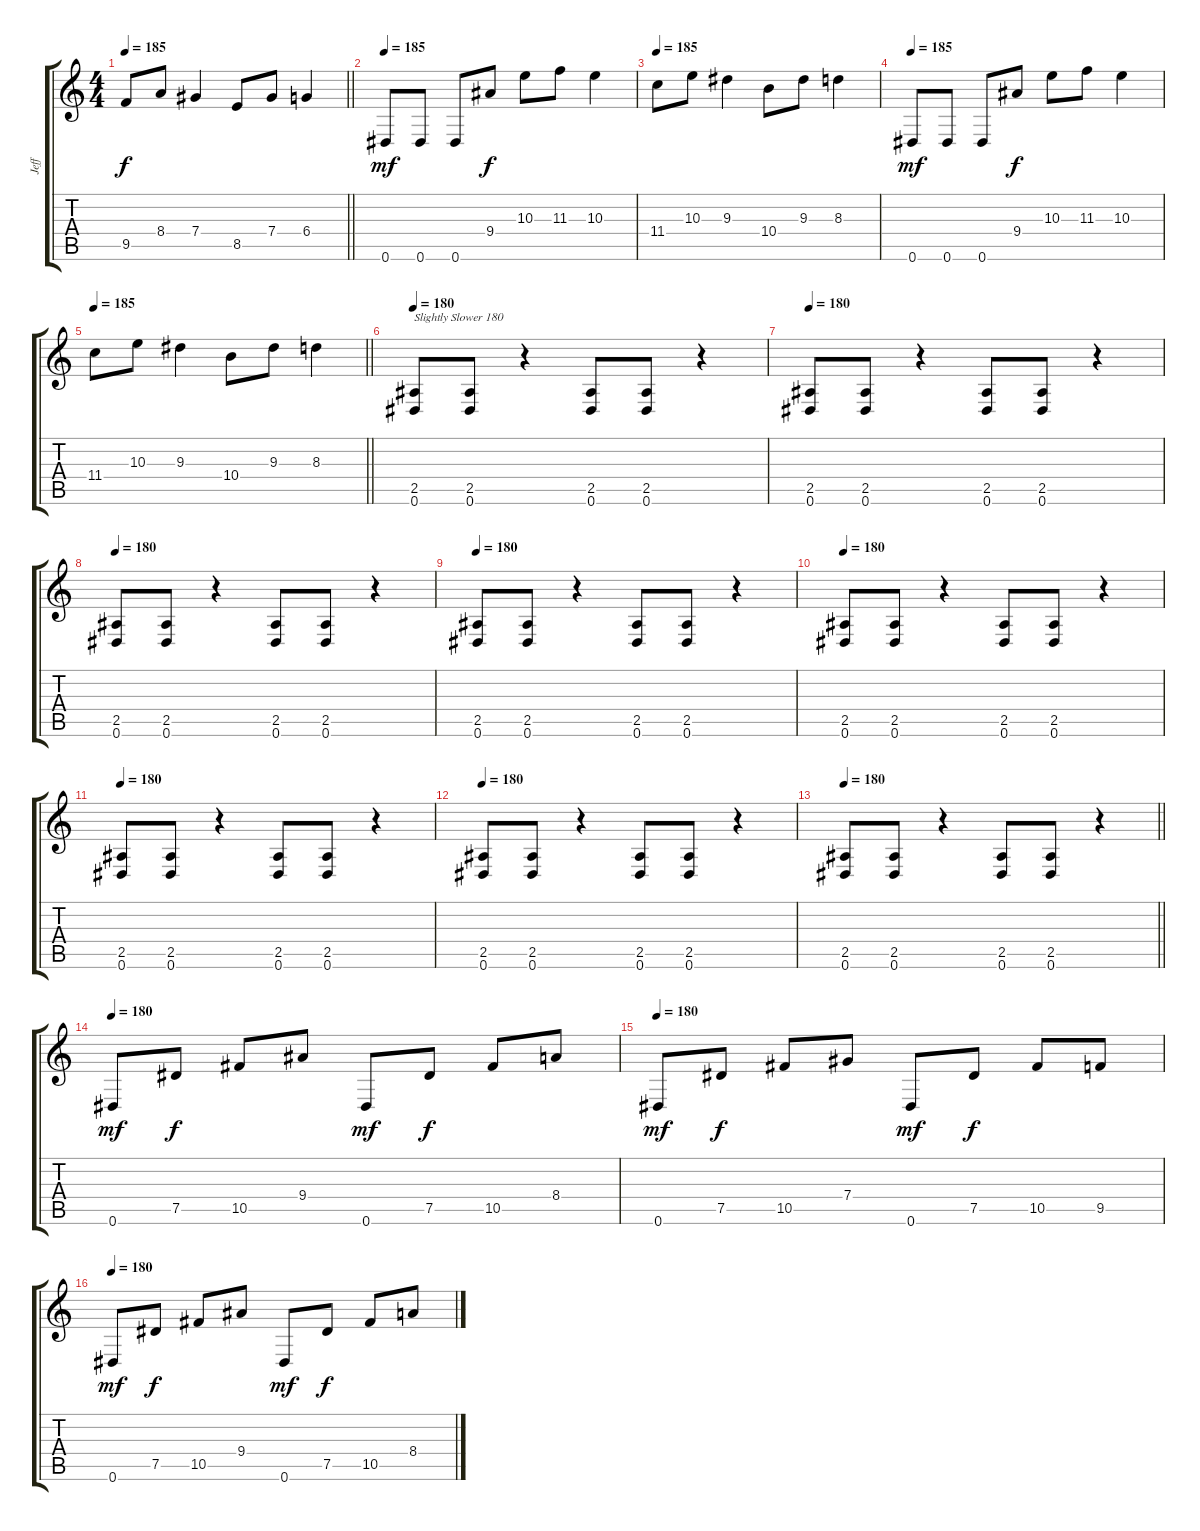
\track ("Jeff" "Jeff") {instrument distortionguitar}
\staff {score tabs}
\tuning (Eb4 Bb3 Gb3 Db3 Ab2 Eb2) {hide}
\ts (4 4)
\tempo 185
\clef g2
\barLineRight lightlight
\ks c
9.5.8{dy f} 8.4.8 7.4.4 8.5.8 7.4.8 6.4.4 |
\tempo 185
0.6.8{dy mf} 0.6.8 0.6.8 9.4.8{dy f} 10.3.8 11.3.8 10.3.4 |
\tempo 185
11.4.8 10.3.8 9.3.4 10.4.8 9.3.8 8.3.4 |
\tempo 185
0.6.8{dy mf} 0.6.8 0.6.8 9.4.8{dy f} 10.3.8 11.3.8 10.3.4 |
\tempo 185
\barLineRight lightlight
11.4.8 10.3.8 9.3.4 10.4.8 9.3.8 8.3.4 |
\tempo 180
(2.5 0.6).8{txt "Slightly Slower 180"} (2.5 0.6).8 r.4 (2.5 0.6).8 (2.5 0.6).8 r.4 |
\tempo 180
(2.5 0.6).8 (2.5 0.6).8 r.4 (2.5 0.6).8 (2.5 0.6).8 r.4 |
\tempo 180
(2.5 0.6).8 (2.5 0.6).8 r.4 (2.5 0.6).8 (2.5 0.6).8 r.4 |
\tempo 180
(2.5 0.6).8 (2.5 0.6).8 r.4 (2.5 0.6).8 (2.5 0.6).8 r.4 |
\tempo 180
(2.5 0.6).8 (2.5 0.6).8 r.4 (2.5 0.6).8 (2.5 0.6).8 r.4 |
\tempo 180
(2.5 0.6).8 (2.5 0.6).8 r.4 (2.5 0.6).8 (2.5 0.6).8 r.4 |
\tempo 180
(2.5 0.6).8 (2.5 0.6).8 r.4 (2.5 0.6).8 (2.5 0.6).8 r.4 |
\tempo 180
\barLineRight lightlight
(2.5 0.6).8 (2.5 0.6).8 r.4 (2.5 0.6).8 (2.5 0.6).8 r.4 |
\tempo 180
0.6.8{dy mf} 7.5.8{dy f} 10.5.8 9.4.8 0.6.8{dy mf} 7.5.8{dy f} 10.5.8 8.4.8 |
\tempo 180
0.6.8{dy mf} 7.5.8{dy f} 10.5.8 7.4.8 0.6.8{dy mf} 7.5.8{dy f} 10.5.8 9.5.8 |
\tempo 180
0.6.8{dy mf} 7.5.8{dy f} 10.5.8 9.4.8 0.6.8{dy mf} 7.5.8{dy f} 10.5.8 8.4.8
